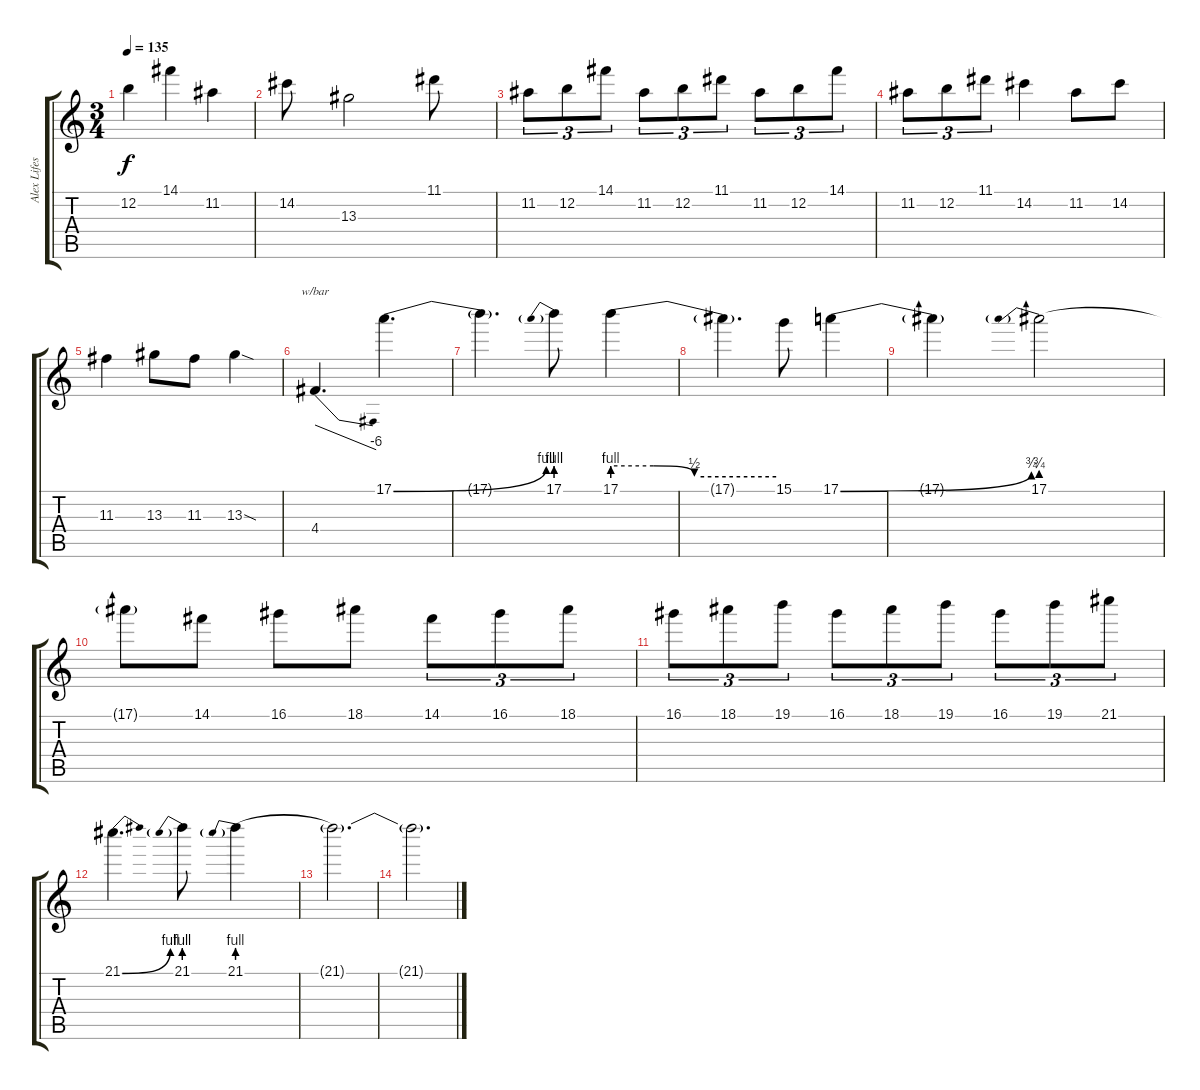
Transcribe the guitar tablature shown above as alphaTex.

\track ("Alex Lifeson - Solo" "Alex Lifes") {instrument overdrivenguitar}
\staff {score tabs}
\tuning (E4 B3 G3 D3 A2 E2) {hide}
\ts (3 4)
\tempo 135
\clef g2
\ks c
12.2.4{dy f} 14.1.4 11.2.4 |
14.2.8 13.3.2 11.1.8 |
11.2.8{tu (3 2)} 12.2.8{tu (3 2)} 14.1.8{tu (3 2)} 11.2.8{tu (3 2)} 12.2.8{tu (3 2)} 11.1.8{tu (3 2)} 11.2.8{tu (3 2)} 12.2.8{tu (3 2)} 14.1.8{tu (3 2)} |
11.2.8{tu (3 2)} 12.2.8{tu (3 2)} 11.1.8{tu (3 2)} 14.2.4 11.2.8 14.2.8 |
11.3.4 13.3.8 11.3.8 13.3{sod}.4 |
4.4.4{d tbe (dive default 0 0 60 -24)} 17.1{be (bend 0 0 60 4)}.4{d} |
17.1{t}.4{d} 17.1{be (prebend 0 4 60 4)}.8 17.1{be (custom 0 4 15 4 30 2 60 2)}.4 |
17.1{t}.4{d} 15.1.8 17.1{be (bend 0 0 60 3)}.4 |
17.1{t}.4 17.1{be (prebend 0 3 60 3)}.2 |
17.1{t}.8 14.1.8 16.1.8 18.1.8 14.1.8{tu (3 2)} 16.1.8{tu (3 2)} 18.1.8{tu (3 2)} |
16.1.8{tu (3 2)} 18.1.8{tu (3 2)} 19.1.8{tu (3 2)} 16.1.8{tu (3 2)} 18.1.8{tu (3 2)} 19.1.8{tu (3 2)} 16.1.8{tu (3 2)} 19.1.8{tu (3 2)} 21.1.8{tu (3 2)} |
21.1{be (bend 0 0 60 4)}.4{d} 21.1{be (prebend 0 4 60 4)}.8 21.1{be (prebend 0 4 60 4)}.4 |
21.1{t}.2{d} |
21.1{t}.2{d}
